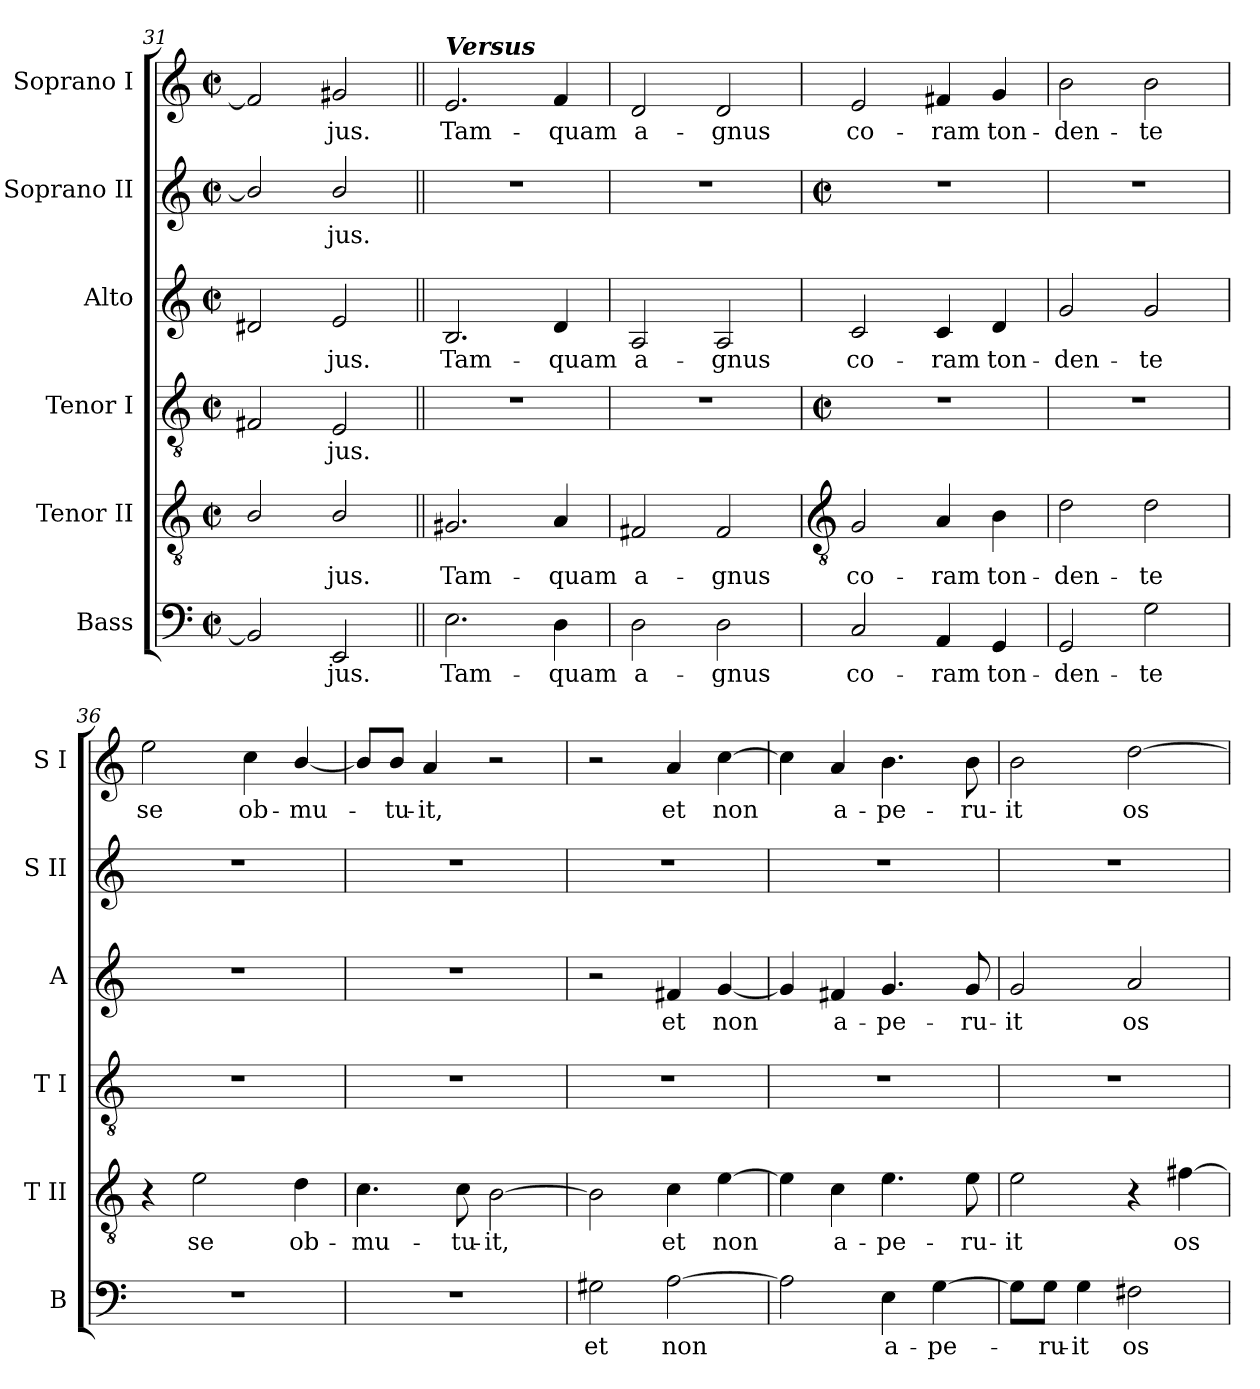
**kern	**text	**kern	**text	**kern	**text	**kern	**text	**kern	**text	**kern	**text
*part6	*part6	*part5	*part5	*part4	*part4	*part3	*part3	*part2	*part2	*part1	*part1
*staff6	*staff6	*staff5	*staff5	*staff4	*staff4	*staff3	*staff3	*staff2	*staff2	*staff1	*staff1
*I"Bass	*	*I"Tenor II	*	*I"Tenor I	*	*I"Alto	*	*I"Soprano II	*	*I"Soprano I	*
*I'B	*	*I'T II	*	*I'T I	*	*I'A	*	*I'S II	*	*I'S I	*
*clefF4	*	*clefGv2	*	*clefGv2	*	*clefG2	*	*clefG2	*	*clefG2	*
*k[]	*	*k[]	*	*k[]	*	*k[]	*	*k[]	*	*k[]	*
*C:	*	*C:	*	*C:	*	*C:	*	*C:	*	*C:	*
*M2/2	*	*M2/2	*	*M2/2	*	*M2/2	*	*M2/2	*	*M2/2	*
*met(c|)	*	*met(c|)	*	*met(c|)	*	*met(c|)	*	*met(c|)	*	*met(c|)	*
=31	=31	=31	=31	=31	=31	=31	=31	=31	=31	=31	=31
2BB]	.	2B/	.	2F#X	.	2d#X	.	2b/]	.	2f#]	.
!	!LO:LY:b	!	!LO:LY:b	!	!LO:LY:b	!	!LO:LY:b	!	!LO:LY:b	!	!LO:LY:b
2EE	jus.	2B/	jus.	2E	jus.	2e	jus.	2b/	jus.	2g#X	jus.
=32||	=32||	=32||	=32||	=32||	=32||	=32||	=32||	=32||	=32||	=32||	=32||
!	!	!	!	!	!	!	!	!	!	!LO:TX:a:Bi:t=Versus	!
!	!LO:LY:b	!	!LO:LY:b	!	!	!	!LO:LY:b	!	!	!	!LO:LY:b
2.E	Tam-	2.G#X	Tam-	1r	.	2.B	Tam-	1r	.	2.e	Tam-
!	!LO:LY:b	!	!LO:LY:b	!	!	!	!LO:LY:b	!	!	!	!LO:LY:b
4D	-quam	4A	-quam	.	.	4d	-quam	.	.	4f	-quam
=33	=33	=33	=33	=33	=33	=33	=33	=33	=33	=33	=33
!	!LO:LY:b	!	!LO:LY:b	!	!	!	!LO:LY:b	!	!	!	!LO:LY:b
2D	a-	2F#X	a-	1r	.	2A	a-	1r	.	2d	a-
!	!LO:LY:b	!	!LO:LY:b	!	!	!	!LO:LY:b	!	!	!	!LO:LY:b
2D	-gnus	2F#	-gnus	.	.	2A	-gnus	.	.	2d	-gnus
!!LO:LB:g=z
=34	=34	=34	=34	=34	=34	=34	=34	=34	=34	=34	=34
*	*	*clefGv2	*	*	*	*	*	*	*	*	*
*	*	*	*	*M2/2	*	*	*	*M2/2	*	*	*
*	*	*	*	*met(c|)	*	*	*	*met(c|)	*	*	*
!	!LO:LY:b	!	!LO:LY:b	!	!	!	!LO:LY:b	!	!	!	!LO:LY:b
2C	co-	2G	co-	1r	.	2c	co-	1r	.	2e	co-
!	!LO:LY:b	!	!LO:LY:b	!	!	!	!LO:LY:b	!	!	!	!LO:LY:b
4AA	-ram	4A	-ram	.	.	4c	-ram	.	.	4f#X	-ram
!	!LO:LY:b	!	!LO:LY:b	!	!	!	!LO:LY:b	!	!	!	!LO:LY:b
4GG	ton-	4B	ton-	.	.	4d	ton-	.	.	4g	ton-
=35	=35	=35	=35	=35	=35	=35	=35	=35	=35	=35	=35
!	!LO:LY:b	!	!LO:LY:b	!	!	!	!LO:LY:b	!	!	!	!LO:LY:b
2GG	-den-	2d	-den-	1r	.	2g	-den-	1r	.	2b	-den-
!	!LO:LY:b	!	!LO:LY:b	!	!	!	!LO:LY:b	!	!	!	!LO:LY:b
2G	-te	2d	-te	.	.	2g	-te	.	.	2b	-te
=36	=36	=36	=36	=36	=36	=36	=36	=36	=36	=36	=36
!	!	!	!	!	!	!	!	!	!	!	!LO:LY:b
1r	.	4r	.	1r	.	1r	.	1r	.	2ee	se
!	!	!	!LO:LY:b	!	!	!	!	!	!	!	!
.	.	2e	se	.	.	.	.	.	.	.	.
!	!	!	!	!	!	!	!	!	!	!	!LO:LY:b
.	.	.	.	.	.	.	.	.	.	4cc	ob-
!	!	!	!LO:LY:b	!	!	!	!	!	!	!	!LO:LY:b
.	.	4d	ob-	.	.	.	.	.	.	[4b/	-mu-
=37	=37	=37	=37	=37	=37	=37	=37	=37	=37	=37	=37
!	!	!	!LO:LY:b	!	!	!	!	!	!	!	!
1r	.	4.c	-mu-	1r	.	1r	.	1r	.	8b/L]	.
!	!	!	!	!	!	!	!	!	!	!	!LO:LY:b
.	.	.	.	.	.	.	.	.	.	8b/J	tu-
!	!	!	!	!	!	!	!	!	!	!	!LO:LY:b
.	.	.	.	.	.	.	.	.	.	4a	-it,
!	!	!	!LO:LY:b	!	!	!	!	!	!	!	!
.	.	8c	-tu-	.	.	.	.	.	.	.	.
!	!	!	!LO:LY:b	!	!	!	!	!	!	!	!
.	.	[2B	-it,	.	.	.	.	.	.	2r	.
=38	=38	=38	=38	=38	=38	=38	=38	=38	=38	=38	=38
!	!LO:LY:b	!	!	!	!	!	!	!	!	!	!
2G#X	et	2B]	.	1r	.	2r	.	1r	.	2r	.
!	!LO:LY:b	!	!LO:LY:b	!	!	!	!LO:LY:b	!	!	!	!LO:LY:b
[2A	non	4c	et	.	.	4f#X	et	.	.	4a	et
!	!	!	!LO:LY:b	!	!	!	!LO:LY:b	!	!	!	!LO:LY:b
.	.	[4e	non	.	.	[4g	non	.	.	[4cc	non
=39	=39	=39	=39	=39	=39	=39	=39	=39	=39	=39	=39
2A]	.	4e]	.	1r	.	4g]	.	1r	.	4cc]	.
!	!	!	!LO:LY:b	!	!	!	!LO:LY:b	!	!	!	!LO:LY:b
.	.	4c	a-	.	.	4f#X	a-	.	.	4a	a-
!	!LO:LY:b	!	!LO:LY:b	!	!	!	!LO:LY:b	!	!	!	!LO:LY:b
4E	a-	4.e	-pe-	.	.	4.g	-pe-	.	.	4.b	-pe-
!	!LO:LY:b	!	!	!	!	!	!	!	!	!	!
[4G	-pe-	.	.	.	.	.	.	.	.	.	.
!	!	!	!LO:LY:b	!	!	!	!LO:LY:b	!	!	!	!LO:LY:b
.	.	8e	-ru-	.	.	8g	-ru-	.	.	8b	-ru-
=40	=40	=40	=40	=40	=40	=40	=40	=40	=40	=40	=40
!	!	!	!LO:LY:b	!	!	!	!LO:LY:b	!	!	!	!LO:LY:b
8G\L]	.	2e	-it	1r	.	2g	-it	1r	.	2b	-it
!	!LO:LY:b	!	!	!	!	!	!	!	!	!	!
8G\J	ru-	.	.	.	.	.	.	.	.	.	.
!	!LO:LY:b	!	!	!	!	!	!	!	!	!	!
4G	-it	.	.	.	.	.	.	.	.	.	.
!	!LO:LY:b	!	!	!	!	!	!LO:LY:b	!	!	!	!LO:LY:b
2F#X	os	4r	.	.	.	2a	os	.	.	[2dd	os
!	!	!	!LO:LY:b	!	!	!	!	!	!	!	!
.	.	[4f#X	os	.	.	.	.	.	.	.	.
=	=	=	=	=	=	=	=	=	=	=	=
*-	*-	*-	*-	*-	*-	*-	*-	*-	*-	*-	*-
